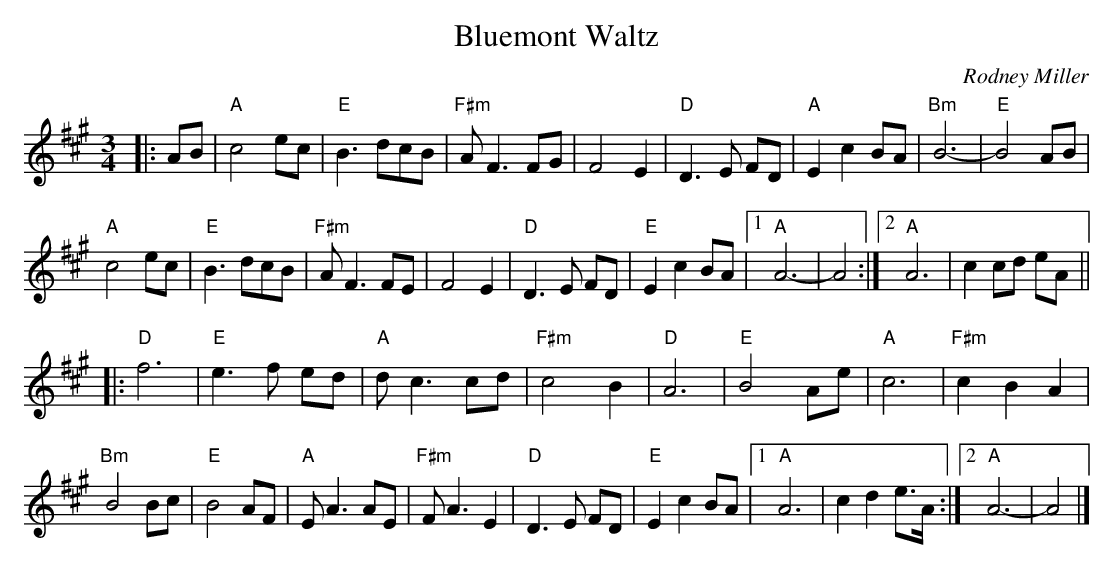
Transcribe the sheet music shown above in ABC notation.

X:1
T:Bluemont Waltz
C:Rodney Miller
M:3/4
L:1/8
K:A
|:AB|\
"A"c4ec|"E"B3dcB|"F#m"AF3FG|F4E2|\
"D"D3E FD|"A"E2c2BA|"Bm"B6-|"E"B4AB|
"A"c4ec|"E"B3dcB|"F#m"AF3FE|F4E2|\
"D"D3E FD|"E"E2c2BA|1\
"A"A6-|A4:|2\
"A"A6|c2cd eA||
|:\
"D"f6|"E"e3f ed|"A"dc3cd|"F#m"c4B2|\
"D"A6|"E"B4Ae|"A"c6|"F#m"c2B2A2|
"Bm"B4Bc|"E"B4AF|"A"EA3AE|"F#m"FA3E2|\
"D"D3E FD|"E"E2c2BA|1\
"A"A6|c2d2e>A:|2\
"A"A6-|A4|]
